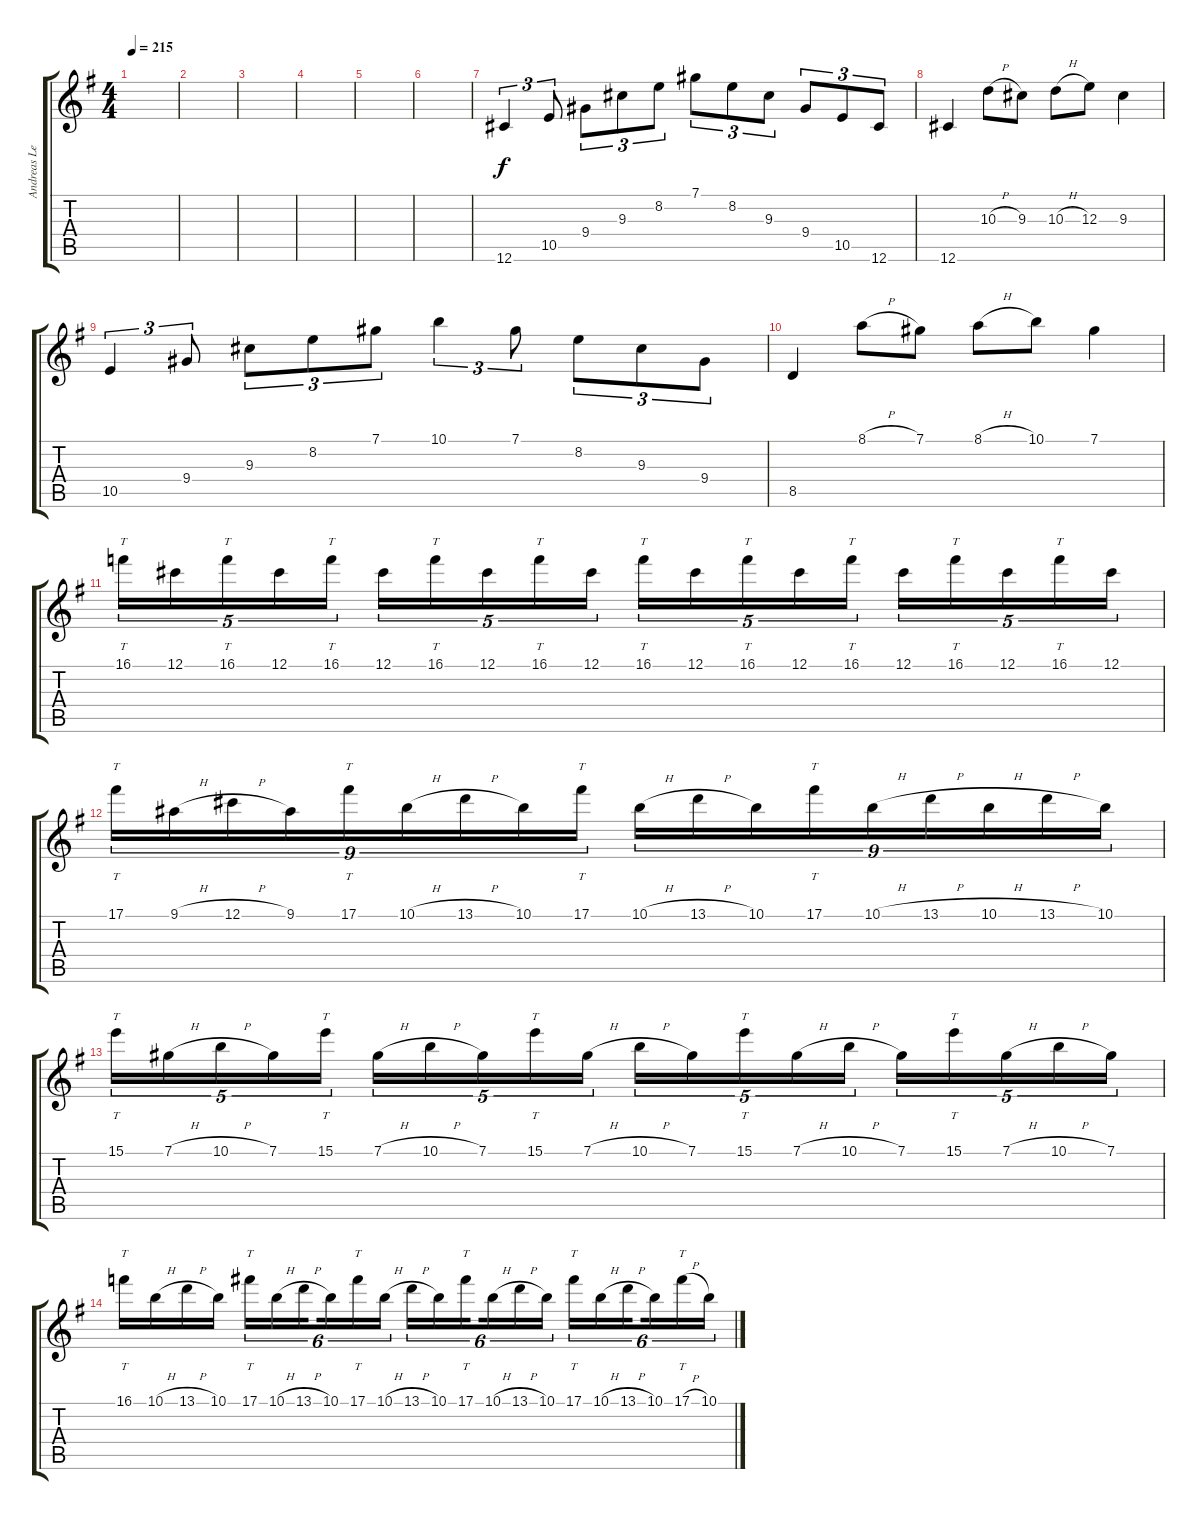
\track ("Andreas Lead" "Andreas Le") {instrument overdrivenguitar}
\staff {score tabs}
\tuning (Db4 Ab3 E3 B2 Gb2 Db2) {hide}
\ts (4 4)
\tempo 215
\clef g2
\ks eminor
|
|
|
|
|
|
12.6.4{tu (3 2) volume 14 balance 3} 10.5.8{tu (3 2)} 9.4.8{tu (3 2)} 9.3.8{tu (3 2)} 8.2.8{tu (3 2)} 7.1.8{tu (3 2)} 8.2.8{tu (3 2)} 9.3.8{tu (3 2)} 9.4.8{tu (3 2)} 10.5.8{tu (3 2)} 12.6.8{tu (3 2)} |
12.6.4 10.3{h}.8 9.3.8 10.3{h}.8 12.3.8 9.3.4 |
10.5.4{tu (3 2)} 9.4.8{tu (3 2)} 9.3.8{tu (3 2)} 8.2.8{tu (3 2)} 7.1.8{tu (3 2)} 10.1.4{tu (3 2)} 7.1.8{tu (3 2)} 8.2.8{tu (3 2)} 9.3.8{tu (3 2)} 9.4.8{tu (3 2)} |
8.5.4 8.1{h}.8 7.1.8 8.1{h}.8 10.1.8 7.1.4 |
16.1.16{tt tu (5 4)} 12.1.16{tu (5 4)} 16.1.16{tt tu (5 4)} 12.1.16{tu (5 4)} 16.1.16{tt tu (5 4)} 12.1.16{tu (5 4)} 16.1.16{tt tu (5 4)} 12.1.16{tu (5 4)} 16.1.16{tt tu (5 4)} 12.1.16{tu (5 4)} 16.1.16{tt tu (5 4)} 12.1.16{tu (5 4)} 16.1.16{tt tu (5 4)} 12.1.16{tu (5 4)} 16.1.16{tt tu (5 4)} 12.1.16{tu (5 4)} 16.1.16{tt tu (5 4)} 12.1.16{tu (5 4)} 16.1.16{tt tu (5 4)} 12.1.16{tu (5 4)} |
17.1.16{tt tu (9 8)} 9.1{h}.16{tu (9 8)} 12.1{h}.16{tu (9 8)} 9.1.16{tu (9 8)} 17.1.16{tt tu (9 8)} 10.1{h}.16{tu (9 8)} 13.1{h}.16{tu (9 8)} 10.1.16{tu (9 8)} 17.1.16{tt tu (9 8)} 10.1{h}.16{tu (9 8)} 13.1{h}.16{tu (9 8)} 10.1.16{tu (9 8)} 17.1.16{tt tu (9 8)} 10.1{h}.16{tu (9 8)} 13.1{h}.16{tu (9 8)} 10.1{h}.16{tu (9 8)} 13.1{h}.16{tu (9 8)} 10.1.16{tu (9 8)} |
15.1.16{tt tu (5 4)} 7.1{h}.16{tu (5 4)} 10.1{h}.16{tu (5 4)} 7.1.16{tu (5 4)} 15.1.16{tt tu (5 4)} 7.1{h}.16{tu (5 4)} 10.1{h}.16{tu (5 4)} 7.1.16{tu (5 4)} 15.1.16{tt tu (5 4)} 7.1{h}.16{tu (5 4)} 10.1{h}.16{tu (5 4)} 7.1.16{tu (5 4)} 15.1.16{tt tu (5 4)} 7.1{h}.16{tu (5 4)} 10.1{h}.16{tu (5 4)} 7.1.16{tu (5 4)} 15.1.16{tt tu (5 4)} 7.1{h}.16{tu (5 4)} 10.1{h}.16{tu (5 4)} 7.1.16{tu (5 4)} |
16.1.16{tt} 10.1{h}.16 13.1{h}.16 10.1.16 17.1.16{tt tu (6 4)} 10.1{h}.16{tu (6 4)} 13.1{h}.16{tu (6 4) beam splitsecondary} 10.1.16{tu (6 4)} 17.1.16{tt tu (6 4)} 10.1{h}.16{tu (6 4)} 13.1{h}.16{tu (6 4)} 10.1.16{tu (6 4)} 17.1.16{tt tu (6 4) beam splitsecondary} 10.1{h}.16{tu (6 4)} 13.1{h}.16{tu (6 4)} 10.1.16{tu (6 4)} 17.1.16{tt tu (6 4)} 10.1{h}.16{tu (6 4)} 13.1{h}.16{tu (6 4) beam splitsecondary} 10.1.16{tu (6 4)} 17.1{h}.16{tt tu (6 4)} 10.1.16{tu (6 4)}
